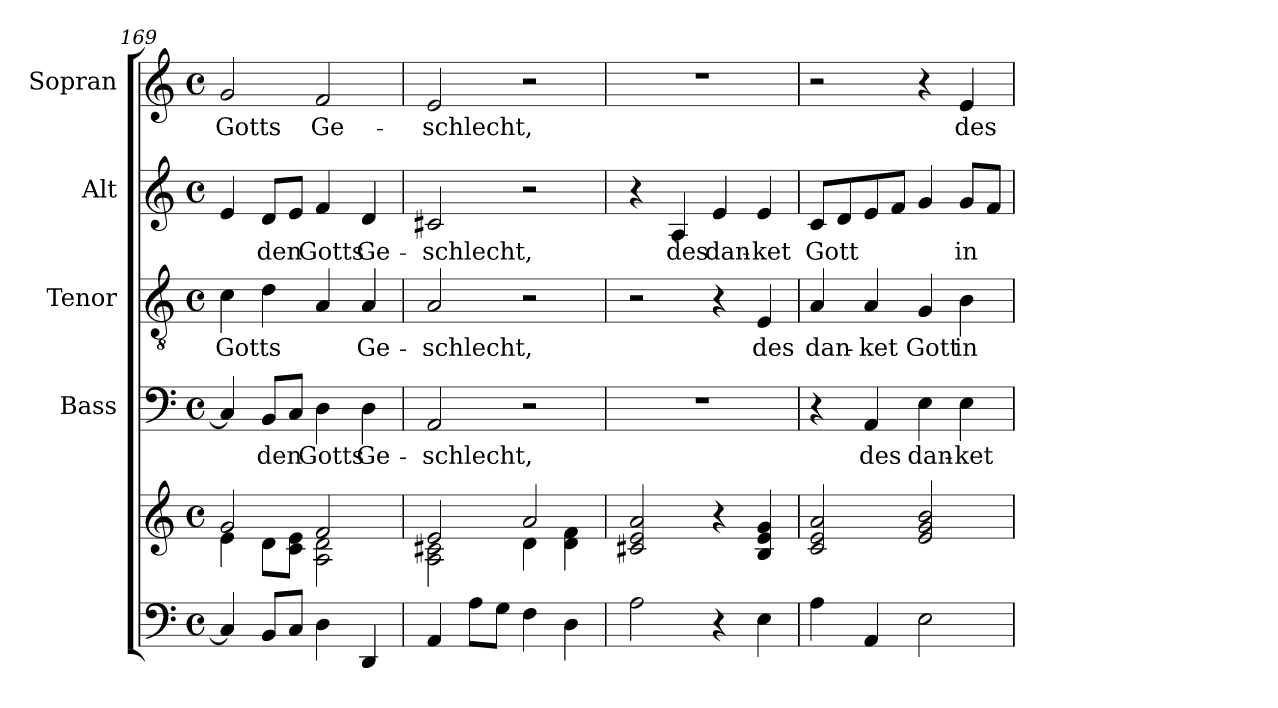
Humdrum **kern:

**kern	**kern	**kern	**text	**kern	**text	**kern	**text	**kern	**text
*part5	*part5	*part4	*part4	*part3	*part3	*part2	*part2	*part1	*part1
*staff6	*staff5	*staff4	*staff4	*staff3	*staff3	*staff2	*staff2	*staff1	*staff1
*	*	*I"Bass	*	*I"Tenor	*	*I"Alt	*	*I"Sopran	*
*	*	*I'B.	*	*I'T.	*	*I'A.	*	*I'S.	*
*clefF4	*clefG2	*clefF4	*	*clefGv2	*	*clefG2	*	*clefG2	*
*k[]	*k[]	*k[]	*	*k[]	*	*k[]	*	*k[]	*
*C:	*C:	*C:	*	*C:	*	*C:	*	*C:	*
*M4/4	*M4/4	*M4/4	*	*M4/4	*	*M4/4	*	*M4/4	*
*met(c)	*met(c)	*met(c)	*	*met(c)	*	*met(c)	*	*met(c)	*
=169	=169	=169	=169	=169	=169	=169	=169	=169	=169
*	*^	*	*	*	*	*	*	*	*
!	!	!	!	!	!	!LO:LY:b	!	!	!	!LO:LY:b
4C/]	2g/	4e\	4C/]	.	4c\	Gotts	4e/	.	2g/	Gotts
!	!	!	!	!LO:LY:b	!	!	!	!LO:LY:b	!	!
8BB/L	.	8d\L	8BB/L	-den	4d\	.	8d/L	-den	.	.
8C/J	.	8c\ 8e\J	8C/J	.	.	.	8e/J	.	.	.
!	!	!	!	!LO:LY:b	!	!	!	!LO:LY:b	!	!LO:LY:b
4D\	2f/	2A\ 2d\	4D\	Gotts	4A/	.	4f/	Gotts	2f/	Ge-
!	!	!	!	!LO:LY:b	!	!LO:LY:b	!	!LO:LY:b	!	!
4DD/	.	.	4D\	Ge-	4A/	Ge-	4d/	Ge-	.	.
=170	=170	=170	=170	=170	=170	=170	=170	=170	=170	=170
!	!	!	!	!LO:LY:b	!	!LO:LY:b	!	!LO:LY:b	!	!LO:LY:b
4AA/	2e/	2A\ 2c#X\	2AA/	-schlecht,	2A/	-schlecht,	2c#X/	-schlecht,	2e/	-schlecht,
8A\L	.	.	.	.	.	.	.	.	.	.
8G\J	.	.	.	.	.	.	.	.	.	.
4F\	2a/	4d\	2r	.	2r	.	2r	.	2r	.
4D\	.	4d\ 4f\	.	.	.	.	.	.	.	.
*	*v	*v	*	*	*	*	*	*	*	*
!!LO:LB:g=z
=171	=171	=171	=171	=171	=171	=171	=171	=171	=171
2A\	2c#X/ 2e/ 2a/	1r	.	2r	.	4r	.	1r	.
!	!	!	!	!	!	!	!LO:LY:b	!	!
.	.	.	.	.	.	4A/	des	.	.
!	!	!	!	!	!	!	!LO:LY:b	!	!
4r	4r	.	.	4r	.	4e/	dan-	.	.
!	!	!	!	!	!LO:LY:b	!	!LO:LY:b	!	!
4E\	4B/ 4e/ 4g/	.	.	4E/	des	4e/	-ket	.	.
=172	=172	=172	=172	=172	=172	=172	=172	=172	=172
!	!	!	!	!	!LO:LY:b	!	!LO:LY:b	!	!
4A\	2c/ 2e/ 2a/	4r	.	4A/	dan-	8c/L	Gott	2r	.
.	.	.	.	.	.	8d/	.	.	.
!	!	!	!LO:LY:b	!	!LO:LY:b	!	!	!	!
4AA/	.	4AA/	des	4A/	-ket	8e/	.	.	.
.	.	.	.	.	.	8f/J	.	.	.
!	!	!	!LO:LY:b	!	!LO:LY:b	!	!	!	!
2E\	2e/ 2g/ 2b/	4E\	dan-	4G/	Gott	4g/	.	4r	.
!	!	!	!LO:LY:b	!	!LO:LY:b	!	!LO:LY:b	!	!LO:LY:b
.	.	4E\	-ket	4B\	in	8g/L	in	4e/	des
.	.	.	.	.	.	8f/J	.	.	.
=	=	=	=	=	=	=	=	=	=
*-	*-	*-	*-	*-	*-	*-	*-	*-	*-
